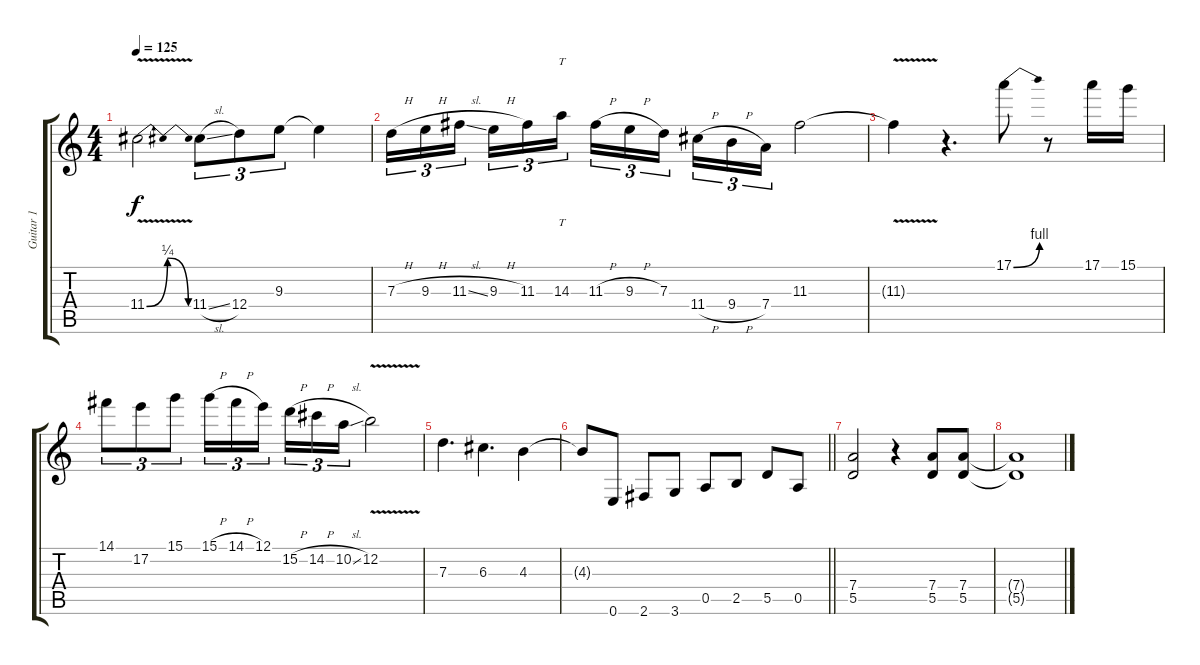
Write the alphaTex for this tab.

\track ("Guitar 1" "Guitar 1") {instrument distortionguitar}
\staff {score tabs}
\tuning (E4 B3 G3 D3 A2 E2) {hide}
\ts (4 4)
\tempo 125
\clef g2
\ks c
11.4{be (bendrelease 0 0 30 1 30 1 60 0) v}.2{dy f} 11.4{sl}.8{tu (3 2)} 12.4.8{tu (3 2)} 9.3.8{tu (3 2)} 9.3{t}.4 |
7.3{h}.16{tu (3 2)} 9.3{h}.16{tu (3 2)} 11.3{sl}.16{tu (3 2) beam splitsecondary} 9.3{h}.16{tu (3 2)} 11.3.16{tu (3 2)} 14.3.16{tt tu (3 2)} 11.3{h}.16{tu (3 2)} 9.3{h}.16{tu (3 2)} 7.3.16{tu (3 2) beam splitsecondary} 11.4{h}.16{tu (3 2)} 9.4{h}.16{tu (3 2)} 7.4.16{tu (3 2)} 11.3.2 |
11.3{v t}.4 r.4{d} 17.1{be (bend 0 0 60 4)}.8 r.8 17.1.16 15.1.16 |
14.1.8{tu (3 2)} 17.2.8{tu (3 2)} 15.1.8{tu (3 2)} 15.1{h}.16{tu (3 2)} 14.1{h}.16{tu (3 2)} 12.1.16{tu (3 2) beam splitsecondary} 15.2{h}.16{tu (3 2)} 14.2{h}.16{tu (3 2)} 10.2{sl}.16{tu (3 2)} 12.2{v}.2 |
7.3.4{d} 6.3.4{d} 4.3.4 |
\barLineRight lightlight
4.3{t}.8 0.6.8 2.6.8 3.6.8 0.5.8 2.5.8 5.5.8 0.5.8 |
(7.4 5.5).2 r.4 (7.4 5.5).8 (7.4 5.5).8 |
(7.4{t} 5.5{t}).1
